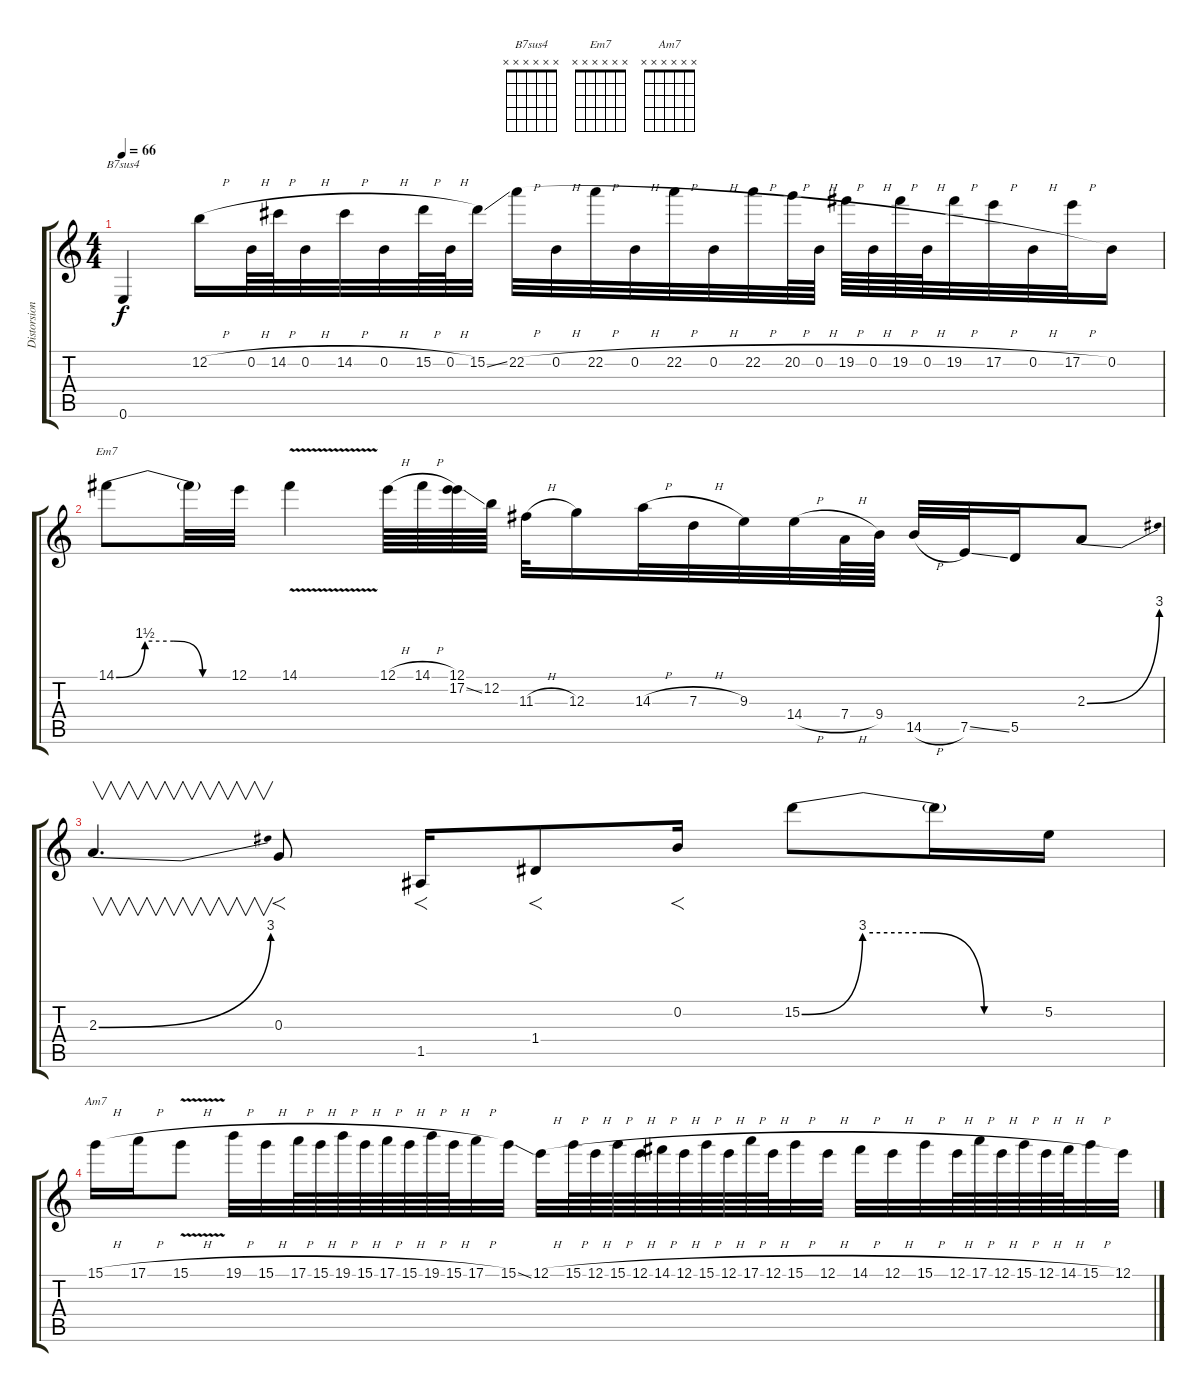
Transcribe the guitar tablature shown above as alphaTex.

\track ("Distorsion" "Distorsion") {instrument distortionguitar}
\staff {score tabs}
\tuning (E4 B3 G3 D3 A2 E2) {hide}
\chord ("B7sus4" x x x x x x)
\chord ("Em7" x x x x x x)
\chord ("Am7" x x x x x x)
\ts (4 4)
\tempo 66
\clef g2
\ks c
0.6{t}.4{ch "B7sus4" dy f} 12.2{h}.16 0.2{h}.64 14.2{h}.64 0.2{h}.32 14.2{h}.32 0.2{h}.32 15.2{h}.64 0.2{h}.64 15.2{ss}.32 22.2{h}.32 0.2{h}.32 22.2{h}.32 0.2{h}.32 22.2{h}.32 0.2{h}.32 22.2{h}.32 20.2{h}.64 0.2{h}.64 19.2{h}.64 0.2{h}.64 19.2{h}.64 0.2{h}.64 19.2{h}.32 17.2{h}.32 0.2{h}.32 17.2{h}.32 0.2.16 |
14.1{be (custom 0 0 15 6 30 6 45 0 60 0)}.8{ch "Em7"} 14.1{t}.32 12.1.32 14.1{v}.4 12.1{h}.64 14.1{h}.64 (12.1 17.2{ss}).64 12.2.64 11.3{h}.32 12.3.16 14.3{h}.32 7.3{h}.32 9.3.32 14.4{h}.32 7.4{h}.64 9.4.64 14.5{h}.32 7.5{ss}.32 5.5.16 2.3{be (bend 0 0 60 12)}.8 |
2.3{be (bend 0 0 60 12)}.4{v d} 0.3.8{f} 1.5.16{f} 1.4.8{f} 0.2.16{f} 15.2{be (custom 0 0 15 12 30 12 45 0 60 0)}.8 15.2{t}.16 5.2.16 |
15.1{h}.16{ch "Am7"} 17.1{h}.16 15.1{v h}.8 19.1{h}.32 15.1{h}.32 17.1{h}.64 15.1{h}.64 19.1{h}.64 15.1{h}.64 17.1{h}.64 15.1{h}.64 19.1{h}.64 15.1{h}.64 17.1{h}.32 15.1{ss}.32 12.1{h}.32 15.1{h}.64 12.1{h}.64 15.1{h}.64 12.1{h}.64 14.1{h}.64 12.1{h}.64 15.1{h}.64 12.1{h}.64 17.1{h}.64 12.1{h}.64 15.1{h}.32 12.1{h}.32 14.1{h}.32 12.1{h}.32 15.1{h}.32 12.1{h}.64 17.1{h}.64 12.1{h}.64 15.1{h}.64 12.1{h}.64 14.1{h}.64 15.1{h}.32 12.1{ss}.32
